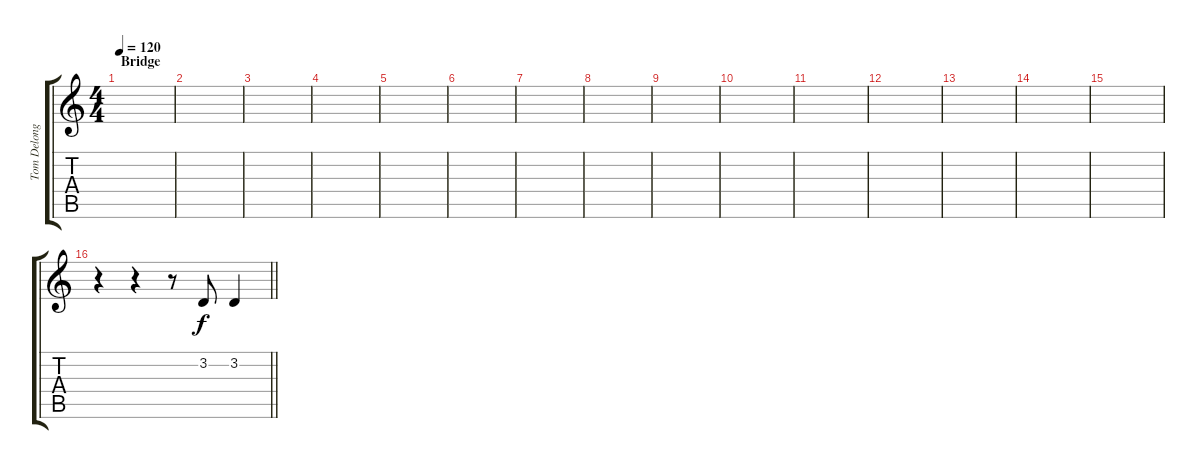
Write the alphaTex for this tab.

\track ("Tom Delonge - Vocals" "Tom Delong") {instrument altosax}
\staff {score tabs}
\tuning (E4 B3 G3 D3 A2 E2) {hide}
\ts (4 4)
\section ("" "Bridge")
\tempo 120
\clef g2
\ks c
|
|
|
|
|
|
|
|
|
|
|
|
|
|
|
\barLineRight lightlight
r.4 r.4 r.8 3.2.8 3.2.4
